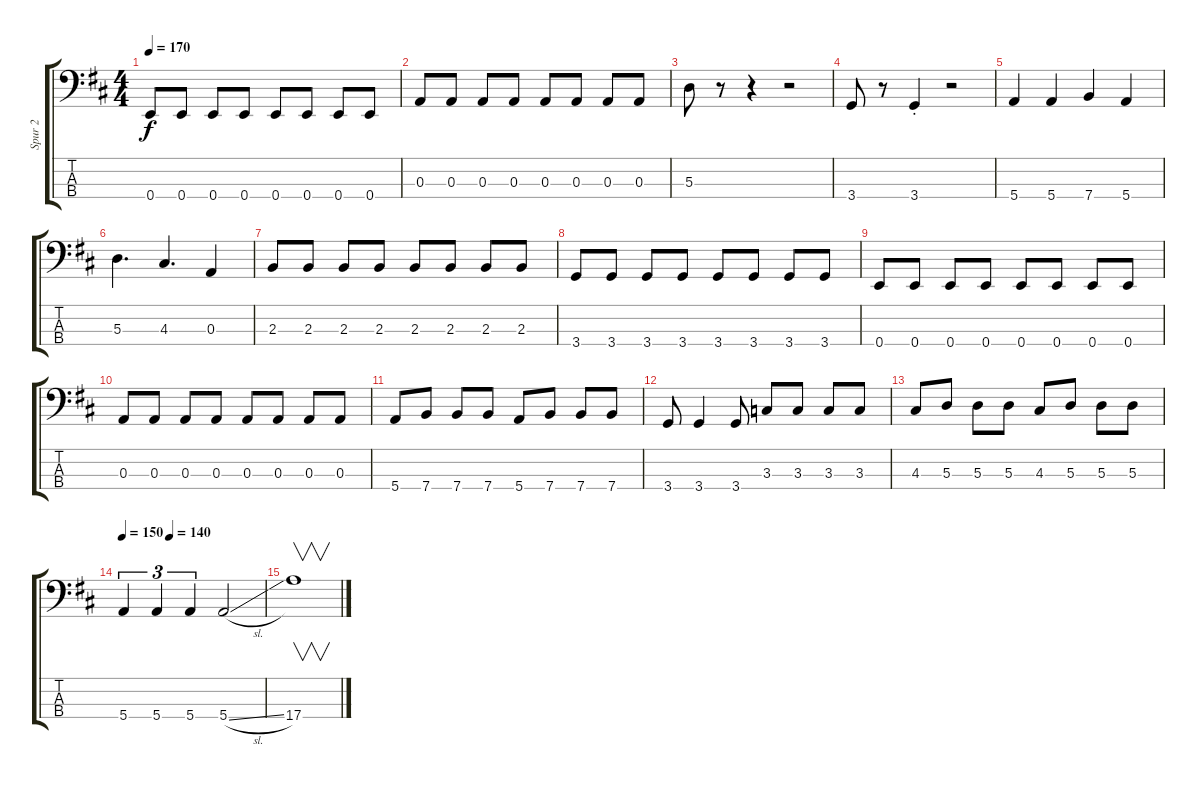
\track ("Spur 2" "Spur 2") {instrument electricbasspick}
\staff {score tabs}
\tuning (G2 D2 A1 E1) {hide}
\ts (4 4)
\tempo 170
\clef f4
\ks d
0.4.8{dy f} 0.4.8 0.4.8 0.4.8 0.4.8 0.4.8 0.4.8 0.4.8 |
0.3.8 0.3.8 0.3.8 0.3.8 0.3.8 0.3.8 0.3.8 0.3.8 |
5.3.8 r.8 r.4 r.2 |
3.4.8 r.8 3.4{st}.4 r.2 |
5.4.4 5.4.4 7.4.4 5.4.4 |
5.3.4{d} 4.3.4{d} 0.3.4 |
2.3.8 2.3.8 2.3.8 2.3.8 2.3.8 2.3.8 2.3.8 2.3.8 |
3.4.8 3.4.8 3.4.8 3.4.8 3.4.8 3.4.8 3.4.8 3.4.8 |
0.4.8 0.4.8 0.4.8 0.4.8 0.4.8 0.4.8 0.4.8 0.4.8 |
0.3.8 0.3.8 0.3.8 0.3.8 0.3.8 0.3.8 0.3.8 0.3.8 |
5.4.8 7.4.8 7.4.8 7.4.8 5.4.8 7.4.8 7.4.8 7.4.8 |
3.4.8 3.4.4 3.4.8 3.3.8 3.3.8 3.3.8 3.3.8 |
4.3.8 5.3.8 5.3.8 5.3.8 4.3.8 5.3.8 5.3.8 5.3.8 |
\tempo 150
\tempo (140 0.3333333333333333)
5.4.4{tu (3 2)} 5.4.4{tu (3 2)} 5.4.4{tu (3 2)} 5.4{sl}.2 |
17.4.1{v}
